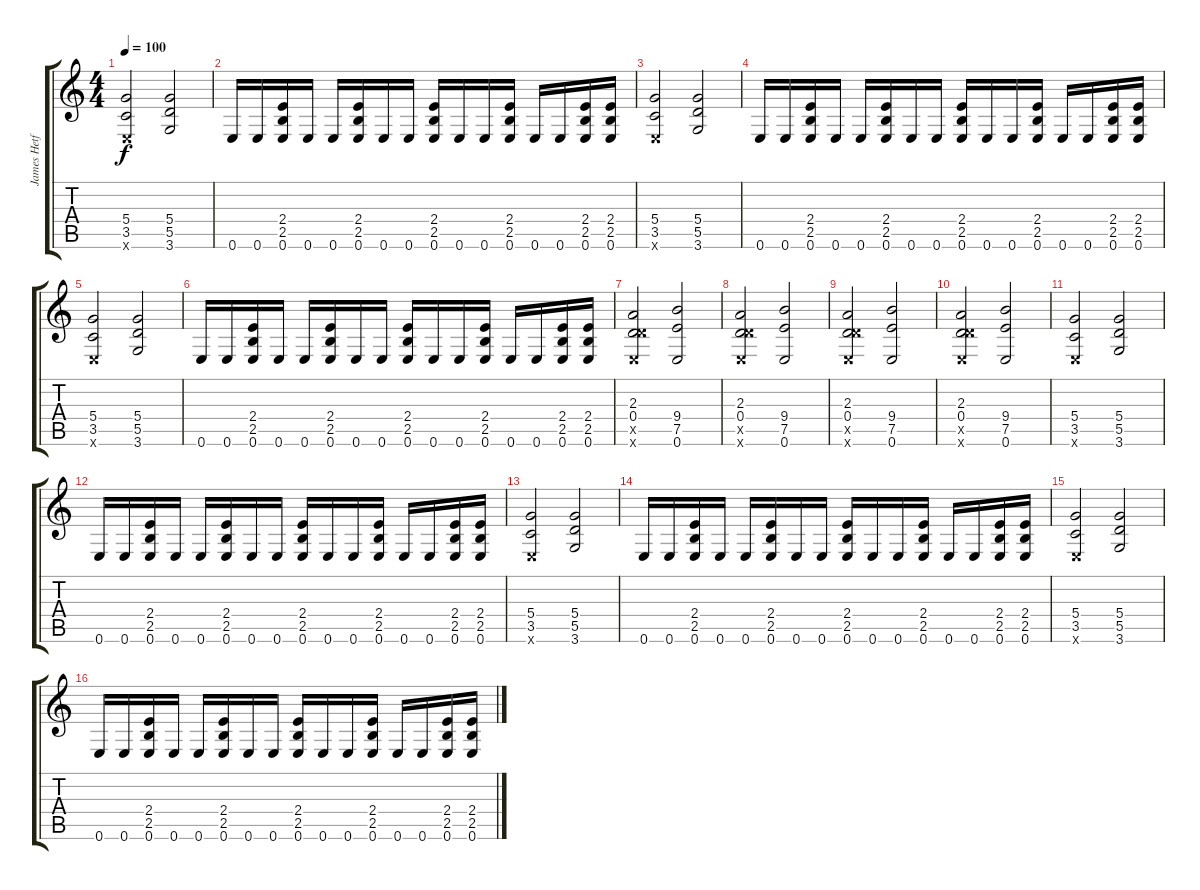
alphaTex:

\track ("James Hetfield Distortion" "James Hetf") {instrument distortionguitar}
\staff {score tabs}
\tuning (E4 B3 G3 D3 A2 E2) {hide}
\ts (4 4)
\tempo 100
\clef g2
\ks c
(5.4 3.5 0.6{x}).2{dy f} (5.4 5.5 3.6).2 |
0.6.16 0.6.16 (2.4 2.5 0.6).16 0.6.16 0.6.16 (2.4 2.5 0.6).16 0.6.16 0.6.16 (2.4 2.5 0.6).16 0.6.16 0.6.16 (2.4 2.5 0.6).16 0.6.16 0.6.16 (2.4 2.5 0.6).16 (2.4 2.5 0.6).16 |
(5.4 3.5 0.6{x}).2 (5.4 5.5 3.6).2 |
0.6.16 0.6.16 (2.4 2.5 0.6).16 0.6.16 0.6.16 (2.4 2.5 0.6).16 0.6.16 0.6.16 (2.4 2.5 0.6).16 0.6.16 0.6.16 (2.4 2.5 0.6).16 0.6.16 0.6.16 (2.4 2.5 0.6).16 (2.4 2.5 0.6).16 |
(5.4 3.5 0.6{x}).2 (5.4 5.5 3.6).2 |
0.6.16 0.6.16 (2.4 2.5 0.6).16 0.6.16 0.6.16 (2.4 2.5 0.6).16 0.6.16 0.6.16 (2.4 2.5 0.6).16 0.6.16 0.6.16 (2.4 2.5 0.6).16 0.6.16 0.6.16 (2.4 2.5 0.6).16 (2.4 2.5 0.6).16 |
(2.3 0.4 5.5{x} 0.6{x}).2 (9.4 7.5 0.6).2 |
(2.3 0.4 5.5{x} 0.6{x}).2 (9.4 7.5 0.6).2 |
(2.3 0.4 5.5{x} 0.6{x}).2 (9.4 7.5 0.6).2 |
(2.3 0.4 5.5{x} 0.6{x}).2 (9.4 7.5 0.6).2 |
(5.4 3.5 0.6{x}).2 (5.4 5.5 3.6).2 |
0.6.16 0.6.16 (2.4 2.5 0.6).16 0.6.16 0.6.16 (2.4 2.5 0.6).16 0.6.16 0.6.16 (2.4 2.5 0.6).16 0.6.16 0.6.16 (2.4 2.5 0.6).16 0.6.16 0.6.16 (2.4 2.5 0.6).16 (2.4 2.5 0.6).16 |
(5.4 3.5 0.6{x}).2 (5.4 5.5 3.6).2 |
0.6.16 0.6.16 (2.4 2.5 0.6).16 0.6.16 0.6.16 (2.4 2.5 0.6).16 0.6.16 0.6.16 (2.4 2.5 0.6).16 0.6.16 0.6.16 (2.4 2.5 0.6).16 0.6.16 0.6.16 (2.4 2.5 0.6).16 (2.4 2.5 0.6).16 |
(5.4 3.5 0.6{x}).2 (5.4 5.5 3.6).2 |
0.6.16 0.6.16 (2.4 2.5 0.6).16 0.6.16 0.6.16 (2.4 2.5 0.6).16 0.6.16 0.6.16 (2.4 2.5 0.6).16 0.6.16 0.6.16 (2.4 2.5 0.6).16 0.6.16 0.6.16 (2.4 2.5 0.6).16 (2.4 2.5 0.6).16
